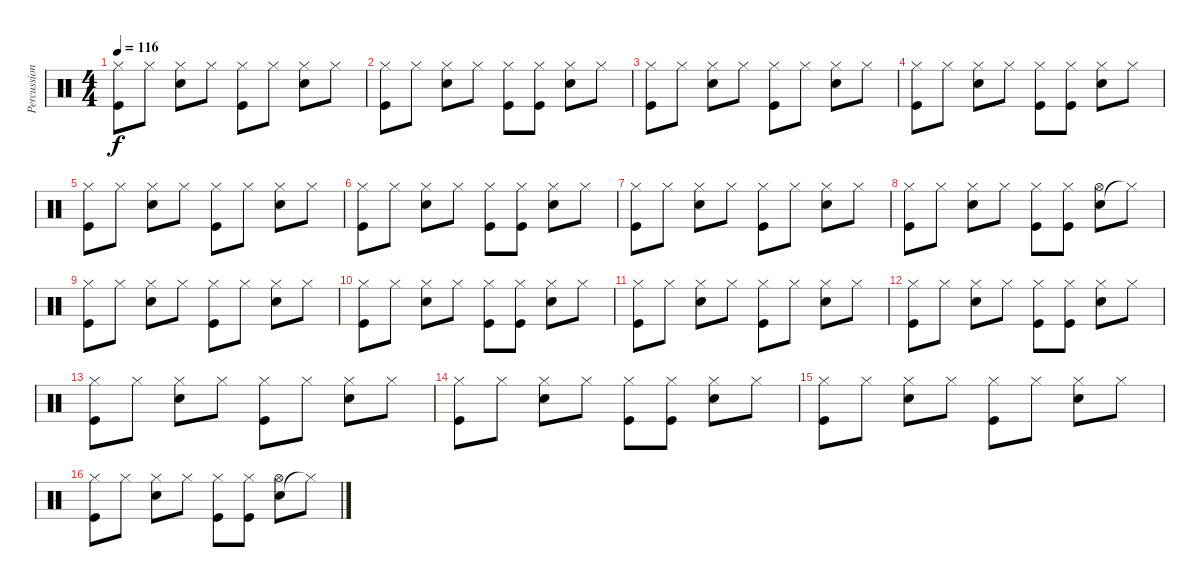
\track ("Percussions" "Percussion") {instrument percussion}
\staff {score}
\articulation defaults
\ts (4 4)
\tempo 116
\clef neutral
\ks c
("Kick (hit)" "Hi-Hat (closed)").8{dy f} "Hi-Hat (closed)".8 ("Snare (hit) 2" "Hi-Hat (closed)").8 "Hi-Hat (closed)".8 ("Kick (hit)" "Hi-Hat (closed)").8 "Hi-Hat (closed)".8 ("Snare (hit) 2" "Hi-Hat (closed)").8 "Hi-Hat (closed)".8 |
("Kick (hit)" "Hi-Hat (closed)").8 "Hi-Hat (closed)".8 ("Snare (hit) 2" "Hi-Hat (closed)").8 "Hi-Hat (closed)".8 ("Kick (hit)" "Hi-Hat (closed)").8 ("Kick (hit)" "Hi-Hat (closed)").8 ("Snare (hit) 2" "Hi-Hat (closed)").8 "Hi-Hat (closed)".8 |
("Kick (hit)" "Hi-Hat (closed)").8 "Hi-Hat (closed)".8 ("Snare (hit) 2" "Hi-Hat (closed)").8 "Hi-Hat (closed)".8 ("Kick (hit)" "Hi-Hat (closed)").8 "Hi-Hat (closed)".8 ("Snare (hit) 2" "Hi-Hat (closed)").8 "Hi-Hat (closed)".8 |
("Kick (hit)" "Hi-Hat (closed)").8 "Hi-Hat (closed)".8 ("Snare (hit) 2" "Hi-Hat (closed)").8 "Hi-Hat (closed)".8 ("Kick (hit)" "Hi-Hat (closed)").8 ("Kick (hit)" "Hi-Hat (closed)").8 ("Snare (hit) 2" "Hi-Hat (closed)").8 "Hi-Hat (closed)".8 |
("Kick (hit)" "Hi-Hat (closed)").8 "Hi-Hat (closed)".8 ("Snare (hit) 2" "Hi-Hat (closed)").8 "Hi-Hat (closed)".8 ("Kick (hit)" "Hi-Hat (closed)").8 "Hi-Hat (closed)".8 ("Snare (hit) 2" "Hi-Hat (closed)").8 "Hi-Hat (closed)".8 |
("Kick (hit)" "Hi-Hat (closed)").8 "Hi-Hat (closed)".8 ("Snare (hit) 2" "Hi-Hat (closed)").8 "Hi-Hat (closed)".8 ("Kick (hit)" "Hi-Hat (closed)").8 ("Kick (hit)" "Hi-Hat (closed)").8 ("Snare (hit) 2" "Hi-Hat (closed)").8 "Hi-Hat (closed)".8 |
("Kick (hit)" "Hi-Hat (closed)").8 "Hi-Hat (closed)".8 ("Snare (hit) 2" "Hi-Hat (closed)").8 "Hi-Hat (closed)".8 ("Kick (hit)" "Hi-Hat (closed)").8 "Hi-Hat (closed)".8 ("Snare (hit) 2" "Hi-Hat (closed)").8 "Hi-Hat (closed)".8 |
("Kick (hit)" "Hi-Hat (closed)").8 "Hi-Hat (closed)".8 ("Snare (hit) 2" "Hi-Hat (closed)").8 "Hi-Hat (closed)".8 ("Kick (hit)" "Hi-Hat (closed)").8 ("Kick (hit)" "Hi-Hat (closed)").8 ("Snare (hit) 2" "Hi-Hat (open)").8 "Hi-Hat (closed)"{t}.8 |
("Kick (hit)" "Hi-Hat (closed)").8 "Hi-Hat (closed)".8 ("Snare (hit) 2" "Hi-Hat (closed)").8 "Hi-Hat (closed)".8 ("Kick (hit)" "Hi-Hat (closed)").8 "Hi-Hat (closed)".8 ("Snare (hit) 2" "Hi-Hat (closed)").8 "Hi-Hat (closed)".8 |
("Kick (hit)" "Hi-Hat (closed)").8 "Hi-Hat (closed)".8 ("Snare (hit) 2" "Hi-Hat (closed)").8 "Hi-Hat (closed)".8 ("Kick (hit)" "Hi-Hat (closed)").8 ("Kick (hit)" "Hi-Hat (closed)").8 ("Snare (hit) 2" "Hi-Hat (closed)").8 "Hi-Hat (closed)".8 |
("Kick (hit)" "Hi-Hat (closed)").8 "Hi-Hat (closed)".8 ("Snare (hit) 2" "Hi-Hat (closed)").8 "Hi-Hat (closed)".8 ("Kick (hit)" "Hi-Hat (closed)").8 "Hi-Hat (closed)".8 ("Snare (hit) 2" "Hi-Hat (closed)").8 "Hi-Hat (closed)".8 |
("Kick (hit)" "Hi-Hat (closed)").8 "Hi-Hat (closed)".8 ("Snare (hit) 2" "Hi-Hat (closed)").8 "Hi-Hat (closed)".8 ("Kick (hit)" "Hi-Hat (closed)").8 ("Kick (hit)" "Hi-Hat (closed)").8 ("Snare (hit) 2" "Hi-Hat (closed)").8 "Hi-Hat (closed)".8 |
("Kick (hit)" "Hi-Hat (closed)").8 "Hi-Hat (closed)".8 ("Snare (hit) 2" "Hi-Hat (closed)").8 "Hi-Hat (closed)".8 ("Kick (hit)" "Hi-Hat (closed)").8 "Hi-Hat (closed)".8 ("Snare (hit) 2" "Hi-Hat (closed)").8 "Hi-Hat (closed)".8 |
("Kick (hit)" "Hi-Hat (closed)").8 "Hi-Hat (closed)".8 ("Snare (hit) 2" "Hi-Hat (closed)").8 "Hi-Hat (closed)".8 ("Kick (hit)" "Hi-Hat (closed)").8 ("Kick (hit)" "Hi-Hat (closed)").8 ("Snare (hit) 2" "Hi-Hat (closed)").8 "Hi-Hat (closed)".8 |
("Kick (hit)" "Hi-Hat (closed)").8 "Hi-Hat (closed)".8 ("Snare (hit) 2" "Hi-Hat (closed)").8 "Hi-Hat (closed)".8 ("Kick (hit)" "Hi-Hat (closed)").8 "Hi-Hat (closed)".8 ("Snare (hit) 2" "Hi-Hat (closed)").8 "Hi-Hat (closed)".8 |
("Kick (hit)" "Hi-Hat (closed)").8 "Hi-Hat (closed)".8 ("Snare (hit) 2" "Hi-Hat (closed)").8 "Hi-Hat (closed)".8 ("Kick (hit)" "Hi-Hat (closed)").8 ("Kick (hit)" "Hi-Hat (closed)").8 ("Snare (hit) 2" "Hi-Hat (open)").8 "Hi-Hat (closed)"{t}.8
